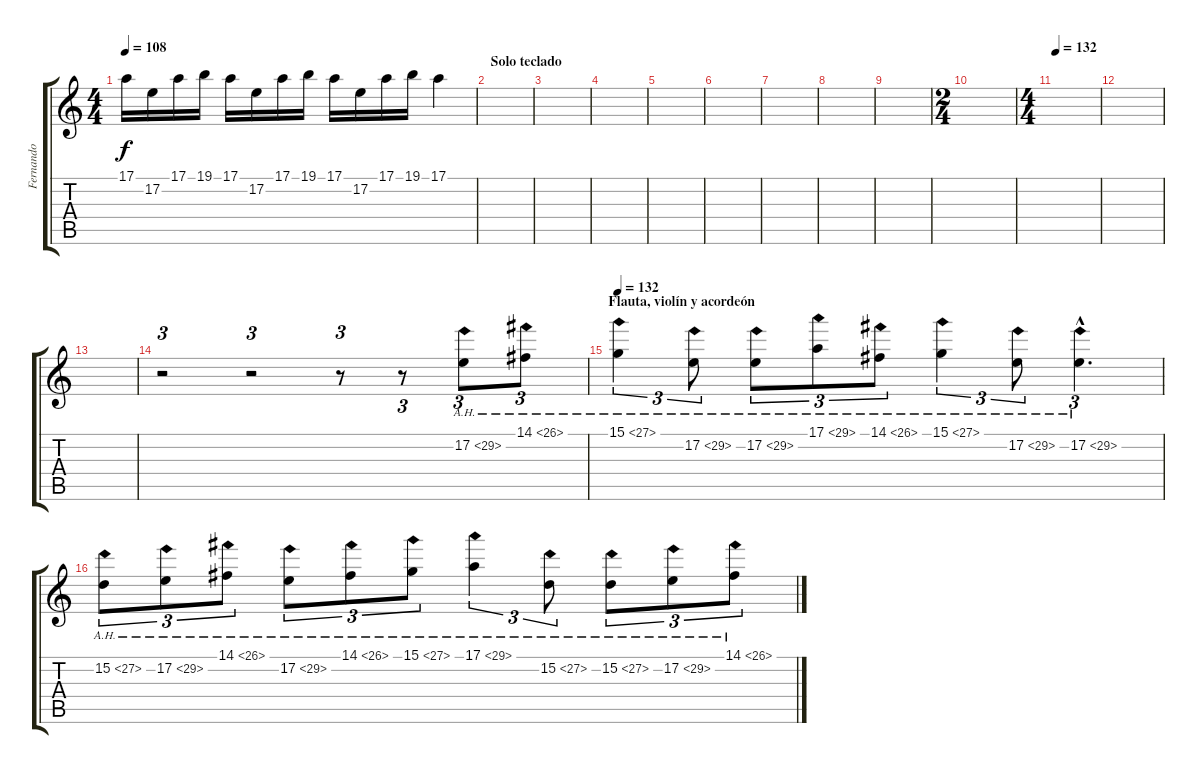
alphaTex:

\track ("Fernando" "Fernando") {instrument flute}
\staff {score tabs}
\tuning (E4 B3 G3 D3 A2 E2) {hide}
\ts (4 4)
\tempo 108
\clef g2
\ks c
17.1.16{dy f} 17.2.16 17.1.16 19.1.16 17.1.16 17.2.16 17.1.16 19.1.16 17.1.16 17.2.16 17.1.16 19.1.16 17.1.4 |
\section ("" "Solo teclado")
|
|
|
|
|
|
|
|
\ts (2 4)
|
\ts (4 4)
\tempo 132
|
|
|
r.2{tu (3 2)} r.2{tu (3 2)} r.8{tu (3 2)} r.8{tu (3 2)} 17.2{ah 12}.8{tu (3 2) volume 15} 14.1{ah 12}.8{tu (3 2)} |
\section ("" "Flauta, violín y acordeón")
\tempo 132
15.1{ah 12}.4{tu (3 2)} 17.2{ah 12}.8{tu (3 2)} 17.2{ah 12}.8{tu (3 2)} 17.1{ah 12}.8{tu (3 2)} 14.1{ah 12}.8{tu (3 2)} 15.1{ah 12}.4{tu (3 2)} 17.2{ah 12}.8{tu (3 2)} 17.2{ah 12 hac}.4{d tu (3 2)} |
15.2{ah 12}.8{tu (3 2)} 17.2{ah 12}.8{tu (3 2)} 14.1{ah 12}.8{tu (3 2)} 17.2{ah 12}.8{tu (3 2)} 14.1{ah 12}.8{tu (3 2)} 15.1{ah 12}.8{tu (3 2)} 17.1{ah 12}.4{tu (3 2)} 15.2{ah 12}.8{tu (3 2)} 15.2{ah 12}.8{tu (3 2)} 17.2{ah 12}.8{tu (3 2)} 14.1{ah 12}.8{tu (3 2)}
